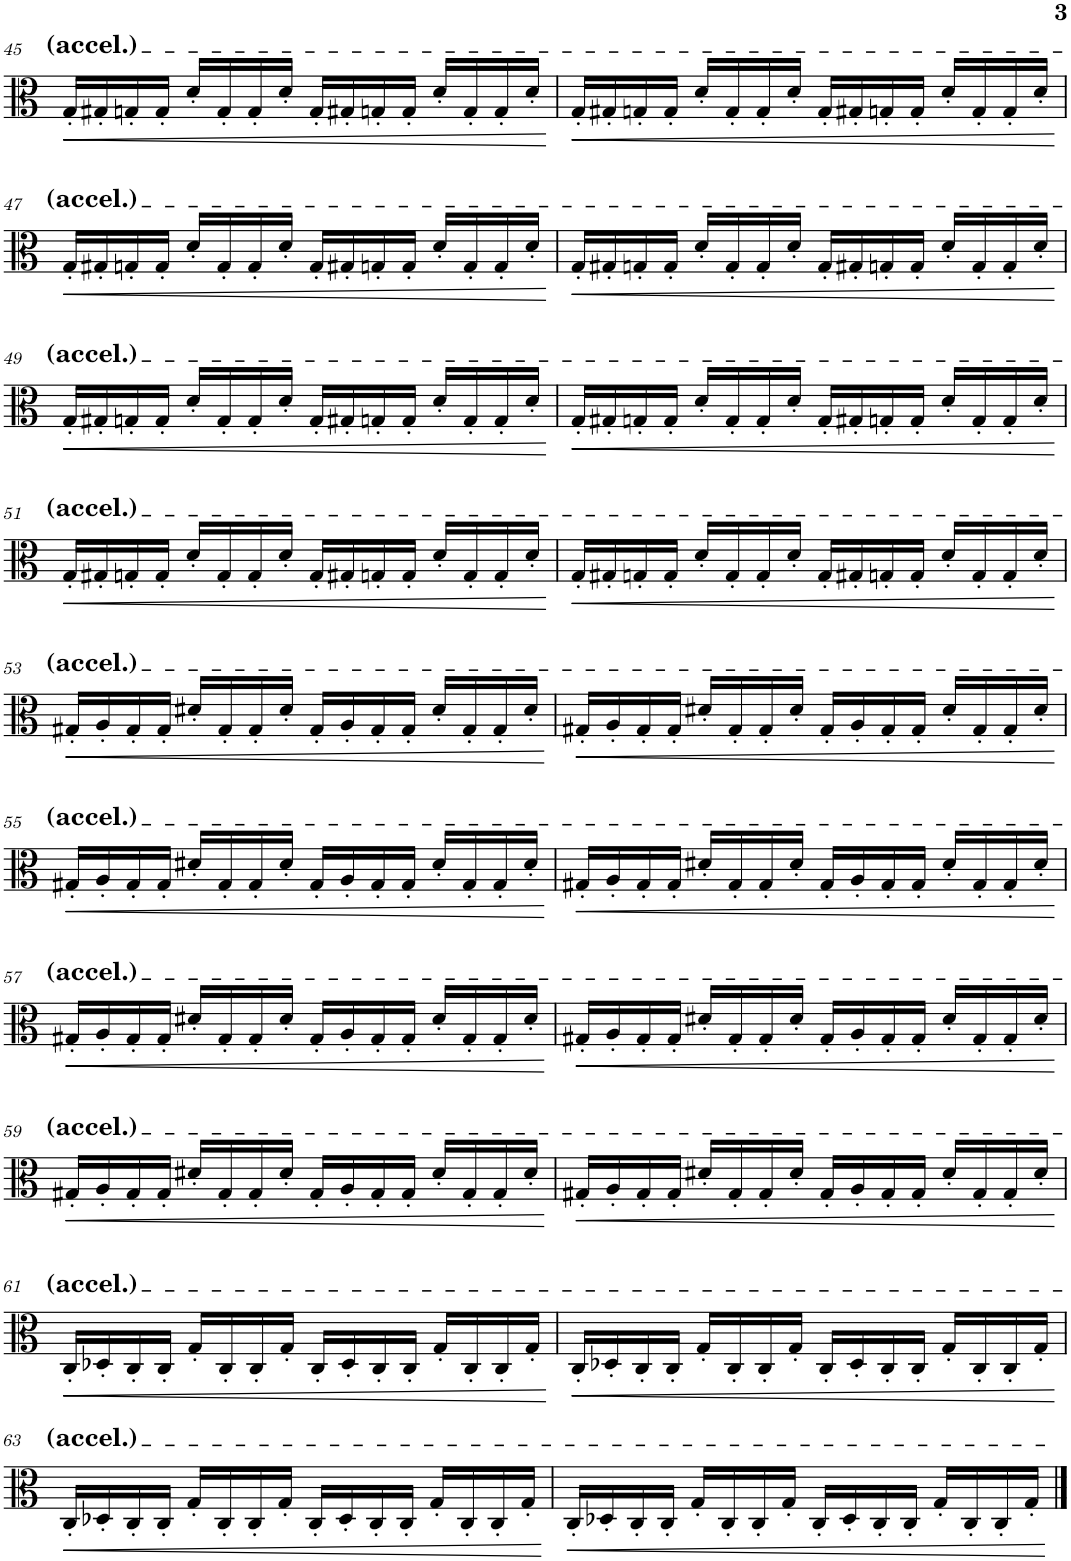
**kern	**dynam
*part1	*part1
*staff1	*staff1
*I"Viola	*
*I'Vla.	*
!!LO:PB:g=z
*clefC3	*
*k[]	*
*M4/4	*
=45	=45
!	!LO:HP:b
16G'/LL	<
16G#X'/	.
16Gn'/	.
16G'/JJ	.
16d'/LL	.
16G'/	.
16G'/	.
16d'/JJ	.
16G'/LL	.
16G#X'/	.
16Gn'/	.
16G'/JJ	.
16d'/LL	.
16G'/	.
16G'/	.
16d'/JJ	.
.	[
=46	=46
!	!LO:HP:b
16G'/LL	<
16G#X'/	.
16Gn'/	.
16G'/JJ	.
16d'/LL	.
16G'/	.
16G'/	.
16d'/JJ	.
16G'/LL	.
16G#X'/	.
16Gn'/	.
16G'/JJ	.
16d'/LL	.
16G'/	.
16G'/	.
16d'/JJ	.
.	[
!!LO:LB:g=z
=47	=47
!	!LO:HP:b
16G'/LL	<
16G#X'/	.
16Gn'/	.
16G'/JJ	.
16d'/LL	.
16G'/	.
16G'/	.
16d'/JJ	.
16G'/LL	.
16G#X'/	.
16Gn'/	.
16G'/JJ	.
16d'/LL	.
16G'/	.
16G'/	.
16d'/JJ	.
.	[
=48	=48
!	!LO:HP:b
16G'/LL	<
16G#X'/	.
16Gn'/	.
16G'/JJ	.
16d'/LL	.
16G'/	.
16G'/	.
16d'/JJ	.
16G'/LL	.
16G#X'/	.
16Gn'/	.
16G'/JJ	.
16d'/LL	.
16G'/	.
16G'/	.
16d'/JJ	.
.	[
!!LO:LB:g=z
=49	=49
!	!LO:HP:b
16G'/LL	<
16G#X'/	.
16Gn'/	.
16G'/JJ	.
16d'/LL	.
16G'/	.
16G'/	.
16d'/JJ	.
16G'/LL	.
16G#X'/	.
16Gn'/	.
16G'/JJ	.
16d'/LL	.
16G'/	.
16G'/	.
16d'/JJ	.
.	[
=50	=50
!	!LO:HP:b
16G'/LL	<
16G#X'/	.
16Gn'/	.
16G'/JJ	.
16d'/LL	.
16G'/	.
16G'/	.
16d'/JJ	.
16G'/LL	.
16G#X'/	.
16Gn'/	.
16G'/JJ	.
16d'/LL	.
16G'/	.
16G'/	.
16d'/JJ	.
.	[
!!LO:LB:g=z
=51	=51
!	!LO:HP:b
16G'/LL	<
16G#X'/	.
16Gn'/	.
16G'/JJ	.
16d'/LL	.
16G'/	.
16G'/	.
16d'/JJ	.
16G'/LL	.
16G#X'/	.
16Gn'/	.
16G'/JJ	.
16d'/LL	.
16G'/	.
16G'/	.
16d'/JJ	.
.	[
=52	=52
!	!LO:HP:b
16G'/LL	<
16G#X'/	.
16Gn'/	.
16G'/JJ	.
16d'/LL	.
16G'/	.
16G'/	.
16d'/JJ	.
16G'/LL	.
16G#X'/	.
16Gn'/	.
16G'/JJ	.
16d'/LL	.
16G'/	.
16G'/	.
16d'/JJ	.
.	[
!!LO:LB:g=z
=53	=53
!	!LO:HP:b
16G#X'/LL	<
16A'/	.
16G#'/	.
16G#'/JJ	.
16d#X'/LL	.
16G#'/	.
16G#'/	.
16d#'/JJ	.
16G#'/LL	.
16A'/	.
16G#'/	.
16G#'/JJ	.
16d#'/LL	.
16G#'/	.
16G#'/	.
16d#'/JJ	.
.	[
=54	=54
!	!LO:HP:b
16G#X'/LL	<
16A'/	.
16G#'/	.
16G#'/JJ	.
16d#X'/LL	.
16G#'/	.
16G#'/	.
16d#'/JJ	.
16G#'/LL	.
16A'/	.
16G#'/	.
16G#'/JJ	.
16d#'/LL	.
16G#'/	.
16G#'/	.
16d#'/JJ	.
.	[
!!LO:LB:g=z
=55	=55
!	!LO:HP:b
16G#X'/LL	<
16A'/	.
16G#'/	.
16G#'/JJ	.
16d#X'/LL	.
16G#'/	.
16G#'/	.
16d#'/JJ	.
16G#'/LL	.
16A'/	.
16G#'/	.
16G#'/JJ	.
16d#'/LL	.
16G#'/	.
16G#'/	.
16d#'/JJ	.
.	[
=56	=56
!	!LO:HP:b
16G#X'/LL	<
16A'/	.
16G#'/	.
16G#'/JJ	.
16d#X'/LL	.
16G#'/	.
16G#'/	.
16d#'/JJ	.
16G#'/LL	.
16A'/	.
16G#'/	.
16G#'/JJ	.
16d#'/LL	.
16G#'/	.
16G#'/	.
16d#'/JJ	.
.	[
!!LO:LB:g=z
=57	=57
!	!LO:HP:b
16G#X'/LL	<
16A'/	.
16G#'/	.
16G#'/JJ	.
16d#X'/LL	.
16G#'/	.
16G#'/	.
16d#'/JJ	.
16G#'/LL	.
16A'/	.
16G#'/	.
16G#'/JJ	.
16d#'/LL	.
16G#'/	.
16G#'/	.
16d#'/JJ	.
.	[
=58	=58
!	!LO:HP:b
16G#X'/LL	<
16A'/	.
16G#'/	.
16G#'/JJ	.
16d#X'/LL	.
16G#'/	.
16G#'/	.
16d#'/JJ	.
16G#'/LL	.
16A'/	.
16G#'/	.
16G#'/JJ	.
16d#'/LL	.
16G#'/	.
16G#'/	.
16d#'/JJ	.
.	[
!!LO:LB:g=z
=59	=59
!	!LO:HP:b
16G#X'/LL	<
16A'/	.
16G#'/	.
16G#'/JJ	.
16d#X'/LL	.
16G#'/	.
16G#'/	.
16d#'/JJ	.
16G#'/LL	.
16A'/	.
16G#'/	.
16G#'/JJ	.
16d#'/LL	.
16G#'/	.
16G#'/	.
16d#'/JJ	.
.	[
=60	=60
!	!LO:HP:b
16G#X'/LL	<
16A'/	.
16G#'/	.
16G#'/JJ	.
16d#X'/LL	.
16G#'/	.
16G#'/	.
16d#'/JJ	.
16G#'/LL	.
16A'/	.
16G#'/	.
16G#'/JJ	.
16d#'/LL	.
16G#'/	.
16G#'/	.
16d#'/JJ	.
.	[
!!LO:LB:g=z
=61	=61
!	!LO:HP:b
16C'/LL	<
16D-X'/	.
16C'/	.
16C'/JJ	.
16G'/LL	.
16C'/	.
16C'/	.
16G'/JJ	.
16C'/LL	.
16D-'/	.
16C'/	.
16C'/JJ	.
16G'/LL	.
16C'/	.
16C'/	.
16G'/JJ	.
.	[
=62	=62
!	!LO:HP:b
16C'/LL	<
16D-X'/	.
16C'/	.
16C'/JJ	.
16G'/LL	.
16C'/	.
16C'/	.
16G'/JJ	.
16C'/LL	.
16D-'/	.
16C'/	.
16C'/JJ	.
16G'/LL	.
16C'/	.
16C'/	.
16G'/JJ	.
.	[
!!LO:LB:g=z
=63	=63
!	!LO:HP:b
16C'/LL	<
16D-X'/	.
16C'/	.
16C'/JJ	.
16G'/LL	.
16C'/	.
16C'/	.
16G'/JJ	.
16C'/LL	.
16D-'/	.
16C'/	.
16C'/JJ	.
16G'/LL	.
16C'/	.
16C'/	.
16G'/JJ	.
.	[
=64	=64
!	!LO:HP:b
16C'/LL	<
16D-X'/	.
16C'/	.
16C'/JJ	.
16G'/LL	.
16C'/	.
16C'/	.
16G'/JJ	.
16C'/LL	.
16D-'/	.
16C'/	.
16C'/JJ	.
16G'/LL	.
16C'/	.
16C'/	.
16G'/JJ	.
.	[
==	==
*-	*-
